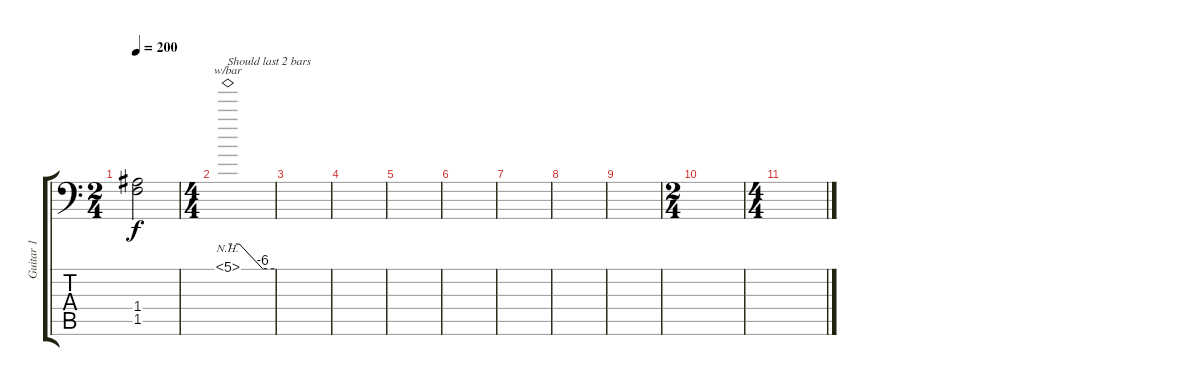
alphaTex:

\track ("Guitar 1" "Guitar 1") {instrument distortionguitar}
\staff {score tabs}
\tuning (B3 Gb3 D3 A2 E2 A1) {hide}
\ts (2 4)
\tempo 200
\clef f4
\ks c
(1.4 1.5).2{dy f} |
\ts (4 4)
5.1{nh}.1{tbe (custom default 0 0 15 0 45 -24 60 -24) txt "Should last 2 bars"} |
|
|
|
|
|
|
|
\ts (2 4)
|
\ts (4 4)
